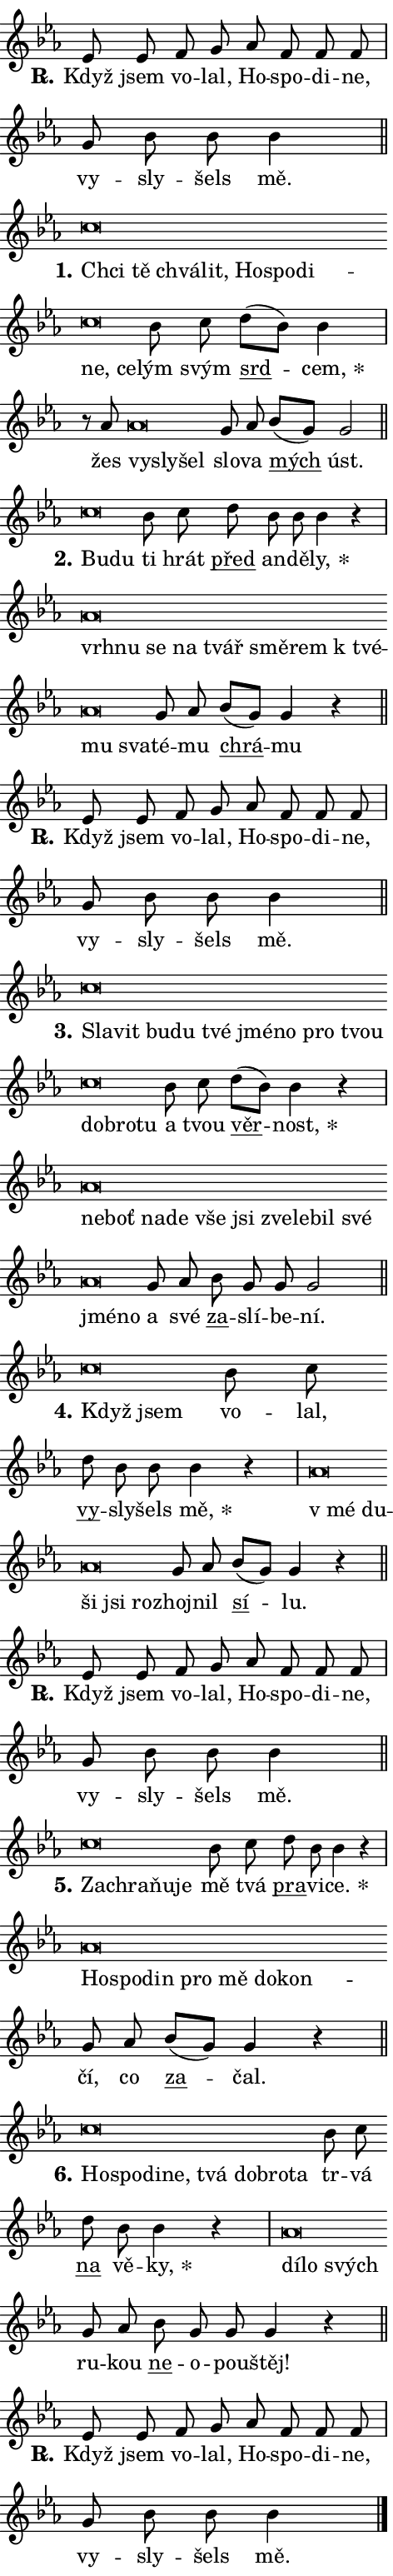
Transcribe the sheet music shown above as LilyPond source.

\version "2.24.0"
\header { tagline = "" }
\paper {
  indent = 0\cm
  top-margin = 0\cm
  right-margin = 0.13\cm % to fit lyric hyphens
  bottom-margin = 0\cm
  left-margin = 0\cm
  paper-width = 8\cm
  page-breaking = #ly:one-page-breaking
  system-system-spacing.basic-distance = #11
  score-system-spacing.basic-distance = #11
  ragged-last = ##f
}


%% Author: Thomas Morley
%% https://lists.gnu.org/archive/html/lilypond-user/2020-05/msg00002.html
#(define (line-position grob)
"Returns position of @var[grob} in current system:
   @code{'start}, if at first time-step
   @code{'end}, if at last time-step
   @code{'middle} otherwise
"
  (let* ((col (ly:item-get-column grob))
         (ln (ly:grob-object col 'left-neighbor))
         (rn (ly:grob-object col 'right-neighbor))
         (col-to-check-left (if (ly:grob? ln) ln col))
         (col-to-check-right (if (ly:grob? rn) rn col))
         (break-dir-left
           (and
             (ly:grob-property col-to-check-left 'non-musical #f)
             (ly:item-break-dir col-to-check-left)))
         (break-dir-right
           (and
             (ly:grob-property col-to-check-right 'non-musical #f)
             (ly:item-break-dir col-to-check-right))))
        (cond ((eqv? 1 break-dir-left) 'start)
              ((eqv? -1 break-dir-right) 'end)
              (else 'middle))))

#(define (tranparent-at-line-position vctor)
  (lambda (grob)
  "Relying on @code{line-position} select the relevant enry from @var{vctor}.
Used to determine transparency,"
    (case (line-position grob)
      ((end) (not (vector-ref vctor 0)))
      ((middle) (not (vector-ref vctor 1)))
      ((start) (not (vector-ref vctor 2))))))

noteHeadBreakVisibility =
#(define-music-function (break-visibility)(vector?)
"Makes @code{NoteHead}s transparent relying on @var{break-visibility}"
#{
  \override NoteHead.transparent =
    #(tranparent-at-line-position break-visibility)
#})

#(define delete-ledgers-for-transparent-note-heads
  (lambda (grob)
    "Reads whether a @code{NoteHead} is transparent.
If so this @code{NoteHead} is removed from @code{'note-heads} from
@var{grob}, which is supposed to be @code{LedgerLineSpanner}.
As a result ledgers are not printed for this @code{NoteHead}"
    (let* ((nhds-array (ly:grob-object grob 'note-heads))
           (nhds-list
             (if (ly:grob-array? nhds-array)
                 (ly:grob-array->list nhds-array)
                 '()))
           ;; Relies on the transparent-property being done before
           ;; Staff.LedgerLineSpanner.after-line-breaking is executed.
           ;; This is fragile ...
           (to-keep
             (remove
               (lambda (nhd)
                 (ly:grob-property nhd 'transparent #f))
               nhds-list)))
      ;; TODO find a better method to iterate over grob-arrays, similiar
      ;; to filter/remove etc for lists
      ;; For now rebuilt from scratch
      (set! (ly:grob-object grob 'note-heads)  '())
      (for-each
        (lambda (nhd)
          (ly:pointer-group-interface::add-grob grob 'note-heads nhd))
        to-keep))))

squashNotes = {
  \override NoteHead.X-extent = #'(-0.2 . 0.2)
  \override NoteHead.Y-extent = #'(-0.75 . 0)
  \override NoteHead.stencil =
    #(lambda (grob)
       (let ((pos (ly:grob-property grob 'staff-position)))
         (begin
           (if (< pos -7) (display "ERROR: Lower brevis then expected\n") (display ""))
           (if (<= pos -6) ly:text-interface::print ly:note-head::print))))
}
unSquashNotes = {
  \revert NoteHead.X-extent
  \revert NoteHead.Y-extent
  \revert NoteHead.stencil
}

hideNotes = \noteHeadBreakVisibility #begin-of-line-visible
unHideNotes = \noteHeadBreakVisibility #all-visible

% work-around for resetting accidentals
% https://lilypond.org/doc/v2.23/Documentation/notation/displaying-rhythms#unmetered-music
cadenzaMeasure = {
  \cadenzaOff
  \partial 1024 s1024
  \cadenzaOn
}

#(define-markup-command (accent layout props text) (markup?)
  "Underline accented syllable"
  (interpret-markup layout props
    #{\markup \override #'(offset . 4.3) \underline { #text }#}))

responsum = \markup \concat {
  "R" \hspace #-1.05 \path #0.1 #'((moveto 0 0.07) (lineto 0.9 0.8)) \hspace #0.05 "."
}

spaceSize = #0.6828661417322834 % exact space size for TeX Gyre Schola

\layout {
  \context {
    \Staff
    \remove "Time_signature_engraver"
    \override LedgerLineSpanner.after-line-breaking = #delete-ledgers-for-transparent-note-heads
  }
  \context {
    \Lyrics {
      \override LyricSpace.minimum-distance = \spaceSize
      \override LyricText.font-name = #"TeX Gyre Schola"
      \override LyricText.font-size = 1
      \override StanzaNumber.font-name = #"TeX Gyre Schola Bold"
      \override StanzaNumber.font-size = 1
    }
  }
  \context {
    \Score 
    \override NoteHead.text =
      #(lambda (grob) 
        (let ((pos (ly:grob-property grob 'staff-position)))
          #{\markup {
            \combine
              \halign #-0.55 \raise #(if (= pos -6) 0 0.5) \override #'(thickness . 2) \draw-line #'(3.2 . 0)
              \musicglyph "noteheads.sM1"
          }#}))
  }
}

% magnetic-lyrics.ily
%
%   written by
%     Jean Abou Samra <jean@abou-samra.fr>
%     Werner Lemberg <wl@gnu.org>
%
%   adapted by
%     Jiri Hon <jiri.hon@gmail.com>
%
% Version 2022-Apr-15

% https://www.mail-archive.com/lilypond-user@gnu.org/msg149350.html

#(define (Left_hyphen_pointer_engraver context)
   "Collect syllable-hyphen-syllable occurrences in lyrics and store
them in properties.  This engraver only looks to the left.  For
example, if the lyrics input is @code{foo -- bar}, it does the
following.

@itemize @bullet
@item
Set the @code{text} property of the @code{LyricHyphen} grob between
@q{foo} and @q{bar} to @code{foo}.

@item
Set the @code{left-hyphen} property of the @code{LyricText} grob with
text @q{foo} to the @code{LyricHyphen} grob between @q{foo} and
@q{bar}.
@end itemize

Use this auxiliary engraver in combination with the
@code{lyric-@/text::@/apply-@/magnetic-@/offset!} hook."
   (let ((hyphen #f)
         (text #f))
     (make-engraver
      (acknowledgers
       ((lyric-syllable-interface engraver grob source-engraver)
        (set! text grob)))
      (end-acknowledgers
       ((lyric-hyphen-interface engraver grob source-engraver)
        ;(when (not (grob::has-interface grob 'lyric-space-interface))
          (set! hyphen grob)));)
      ((stop-translation-timestep engraver)
       (when (and text hyphen)
         (ly:grob-set-object! text 'left-hyphen hyphen))
       (set! text #f)
       (set! hyphen #f)))))

#(define (lyric-text::apply-magnetic-offset! grob)
   "If the space between two syllables is less than the value in
property @code{LyricText@/.details@/.squash-threshold}, move the right
syllable to the left so that it gets concatenated with the left
syllable.

Use this function as a hook for
@code{LyricText@/.after-@/line-@/breaking} if the
@code{Left_@/hyphen_@/pointer_@/engraver} is active."
   (let ((hyphen (ly:grob-object grob 'left-hyphen #f)))
     (when hyphen
       (let ((left-text (ly:spanner-bound hyphen LEFT)))
         (when (grob::has-interface left-text 'lyric-syllable-interface)
           (let* ((common (ly:grob-common-refpoint grob left-text X))
                  (this-x-ext (ly:grob-extent grob common X))
                  (left-x-ext
                   (begin
                     ;; Trigger magnetism for left-text.
                     (ly:grob-property left-text 'after-line-breaking)
                     (ly:grob-extent left-text common X)))
                  ;; `delta` is the gap width between two syllables.
                  (delta (- (interval-start this-x-ext)
                            (interval-end left-x-ext)))
                  (details (ly:grob-property grob 'details))
                  (threshold (assoc-get 'squash-threshold details 0.2)))
             (when (< delta threshold)
               (let* (;; We have to manipulate the input text so that
                      ;; ligatures crossing syllable boundaries are not
                      ;; disabled.  For languages based on the Latin
                      ;; script this is essentially a beautification.
                      ;; However, for non-Western scripts it can be a
                      ;; necessity.
                      (lt (ly:grob-property left-text 'text))
                      (rt (ly:grob-property grob 'text))
                      (is-space (grob::has-interface hyphen 'lyric-space-interface))
                      (space (if is-space " " ""))
                      (extra-delta (if is-space spaceSize 0))
                      ;; Append new syllable.
                      (ltrt-space (if (and (string? lt) (string? rt))
                                (string-append lt space rt)
                                (make-concat-markup (list lt space rt))))
                      ;; Right-align `ltrt` to the right side.
                      (ltrt-space-markup (grob-interpret-markup
                               grob
                               (make-translate-markup
                                (cons (interval-length this-x-ext) 0)
                                (make-right-align-markup ltrt-space)))))
                 (begin
                   ;; Don't print `left-text`.
                   (ly:grob-set-property! left-text 'stencil #f)
                   ;; Set text and stencil (which holds all collected
                   ;; syllables so far) and shift it to the left.
                   (ly:grob-set-property! grob 'text ltrt-space)
                   (ly:grob-set-property! grob 'stencil ltrt-space-markup)
                   (ly:grob-translate-axis! grob (- (- delta extra-delta)) X))))))))))


#(define (lyric-hyphen::displace-bounds-first grob)
   ;; Make very sure this callback isn't triggered too early.
   (let ((left (ly:spanner-bound grob LEFT))
         (right (ly:spanner-bound grob RIGHT)))
     (ly:grob-property left 'after-line-breaking)
     (ly:grob-property right 'after-line-breaking)
     (ly:lyric-hyphen::print grob)))

squashThreshold = #0.4

\layout {
  \context {
    \Lyrics
    \consists #Left_hyphen_pointer_engraver
    \override LyricText.after-line-breaking =
      #lyric-text::apply-magnetic-offset!
    \override LyricHyphen.stencil = #lyric-hyphen::displace-bounds-first
    \override LyricText.details.squash-threshold = \squashThreshold
    \override LyricHyphen.minimum-distance = 0
    \override LyricHyphen.minimum-length = \squashThreshold
  }
}

squashText = \override LyricText.details.squash-threshold = 9999
unSquashText = \override LyricText.details.squash-threshold = \squashThreshold

leftText = \override LyricText.self-alignment-X = #LEFT
unLeftText = \revert LyricText.self-alignment-X

starOffset = #(lambda (grob) 
                (let ((x_offset (ly:self-alignment-interface::aligned-on-x-parent grob)))
                  (if (= x_offset 0) 0 (+ x_offset 1.2))))

star = #(define-music-function (syllable)(string?)
"Append star separator at the end of a syllable"
#{
  \once \override LyricText.X-offset = #starOffset
  \lyricmode { \markup {
    #syllable
    \override #'((font-name . "TeX Gyre Schola Bold")) \hspace #0.2 \lower #0.65 \larger "*"
  } }
#})

starAccent = #(define-music-function (syllable)(string?)
"Append star separator at the end of a syllable and make accent"
#{
  \once \override LyricText.X-offset = #starOffset
  \lyricmode { \markup {
    \accent #syllable
    \override #'((font-name . "TeX Gyre Schola Bold")) \hspace #0.2 \lower #0.65 \larger "*"
  } }
#})

breath = #(define-music-function (syllable)(string?)
"Append breathing indicator at the end of a syllable"
#{
  \lyricmode { \markup { #syllable "+" } }
#})

optionalBreath = #(define-music-function (syllable)(string?)
"Append optional breathing indicator at the end of a syllable"
#{
  \lyricmode { \markup { #syllable "(+)" } }
#})


\score {
    <<
        \new Voice = "melody" { \cadenzaOn \key es \major \relative { es'8 es f g \bar "" as f f f \cadenzaMeasure \bar "|" g bes bes bes4 \cadenzaMeasure \bar "||" \break } }
        \new Lyrics \lyricsto "melody" { \lyricmode { \set stanza = \responsum
Když jsem vo -- lal, Ho -- spo -- di -- ne, vy -- sly -- šels mě. } }
    >>
    \layout {}
}

\score {
    <<
        \new Voice = "melody" { \cadenzaOn \key es \major \relative { \squashNotes c''\breve*1/16 \hideNotes \breve*1/16 \bar "" \breve*1/16 \bar "" \breve*1/16 \bar "" \breve*1/16 \bar "" \breve*1/16 \bar "" \breve*1/16 \bar "" \breve*1/16 \breve*1/16 \bar "" \unHideNotes \unSquashNotes bes8 c \bar "" d[( bes)] bes4 \cadenzaMeasure \bar "|" r8 as \squashNotes as\breve*1/16 \hideNotes \breve*1/16 \breve*1/16 \bar "" \unHideNotes \unSquashNotes g8 as \bar "" bes[( g)] g2 \cadenzaMeasure \bar "||" \break } }
        \new Lyrics \lyricsto "melody" { \lyricmode { \set stanza = "1."
\leftText Chci \squashText tě chvá -- lit, Ho -- spo -- di -- ne, ce -- \unLeftText \unSquashText lým svým \markup \accent srd -- \star cem, žes \leftText vy -- \squashText sly -- šel \unLeftText \unSquashText slo -- va \markup \accent mých úst. } }
    >>
    \layout {}
}

\score {
    <<
        \new Voice = "melody" { \cadenzaOn \key es \major \relative { \squashNotes c''\breve*1/16 \hideNotes \breve*1/16 \bar "" \unHideNotes \unSquashNotes bes8 c \bar "" d bes bes bes4 r \cadenzaMeasure \bar "|" \squashNotes as\breve*1/16 \hideNotes \breve*1/16 \bar "" \breve*1/16 \bar "" \breve*1/16 \bar "" \breve*1/16 \bar "" \breve*1/16 \bar "" \breve*1/16 \bar "" \breve*1/16 \bar "" \breve*1/16 \breve*1/16 \bar "" \unHideNotes \unSquashNotes g8 as \bar "" bes[( g)] g4 r \cadenzaMeasure \bar "||" \break } }
        \new Lyrics \lyricsto "melody" { \lyricmode { \set stanza = "2."
\leftText Bu -- \squashText du \unLeftText \unSquashText ti hrát \markup \accent před an -- dě -- \star ly, \leftText vrh -- \squashText nu se na tvář smě -- rem "k tvé" -- mu sva -- \unLeftText \unSquashText té -- mu \markup \accent chrá -- mu } }
    >>
    \layout {}
}

\score {
    <<
        \new Voice = "melody" { \cadenzaOn \key es \major \relative { es'8 es f g \bar "" as f f f \cadenzaMeasure \bar "|" g bes bes bes4 \cadenzaMeasure \bar "||" \break } }
        \new Lyrics \lyricsto "melody" { \lyricmode { \set stanza = \responsum
Když jsem vo -- lal, Ho -- spo -- di -- ne, vy -- sly -- šels mě. } }
    >>
    \layout {}
}

\score {
    <<
        \new Voice = "melody" { \cadenzaOn \key es \major \relative { \squashNotes c''\breve*1/16 \hideNotes \breve*1/16 \bar "" \breve*1/16 \bar "" \breve*1/16 \bar "" \breve*1/16 \bar "" \breve*1/16 \bar "" \breve*1/16 \bar "" \breve*1/16 \bar "" \breve*1/16 \bar "" \breve*1/16 \bar "" \breve*1/16 \breve*1/16 \bar "" \unHideNotes \unSquashNotes bes8 c \bar "" d[( bes)] bes4 r \cadenzaMeasure \bar "|" \squashNotes as\breve*1/16 \hideNotes \breve*1/16 \bar "" \breve*1/16 \bar "" \breve*1/16 \bar "" \breve*1/16 \bar "" \breve*1/16 \bar "" \breve*1/16 \bar "" \breve*1/16 \bar "" \breve*1/16 \bar "" \breve*1/16 \bar "" \breve*1/16 \breve*1/16 \bar "" \unHideNotes \unSquashNotes g8 as \bar "" bes g g g2 \cadenzaMeasure \bar "||" \break } }
        \new Lyrics \lyricsto "melody" { \lyricmode { \set stanza = "3."
\leftText Sla -- \squashText vit bu -- du tvé jmé -- no pro tvou dob -- ro -- tu \unLeftText \unSquashText a tvou \markup \accent věr -- \star nost, \leftText ne -- \squashText boť na -- de vše jsi zve -- le -- bil své jmé -- no \unLeftText \unSquashText a své \markup \accent za -- slí -- be -- ní. } }
    >>
    \layout {}
}

\score {
    <<
        \new Voice = "melody" { \cadenzaOn \key es \major \relative { \squashNotes c''\breve*1/16 \hideNotes \breve*1/16 \bar "" \unHideNotes \unSquashNotes bes8 c \bar "" d bes bes bes4 r \cadenzaMeasure \bar "|" \squashNotes as\breve*1/16 \hideNotes \breve*1/16 \bar "" \breve*1/16 \bar "" \breve*1/16 \breve*1/16 \bar "" \unHideNotes \unSquashNotes g8 as \bar "" bes[( g)] g4 r \cadenzaMeasure \bar "||" \break } }
        \new Lyrics \lyricsto "melody" { \lyricmode { \set stanza = "4."
\leftText Když \squashText jsem \unLeftText \unSquashText vo -- lal, \markup \accent vy -- sly -- šels \star mě, \leftText "v mé" \squashText du -- ši jsi roz -- \unLeftText \unSquashText hoj -- nil \markup \accent sí -- lu. } }
    >>
    \layout {}
}

\score {
    <<
        \new Voice = "melody" { \cadenzaOn \key es \major \relative { es'8 es f g \bar "" as f f f \cadenzaMeasure \bar "|" g bes bes bes4 \cadenzaMeasure \bar "||" \break } }
        \new Lyrics \lyricsto "melody" { \lyricmode { \set stanza = \responsum
Když jsem vo -- lal, Ho -- spo -- di -- ne, vy -- sly -- šels mě. } }
    >>
    \layout {}
}

\score {
    <<
        \new Voice = "melody" { \cadenzaOn \key es \major \relative { \squashNotes c''\breve*1/16 \hideNotes \breve*1/16 \bar "" \breve*1/16 \breve*1/16 \bar "" \unHideNotes \unSquashNotes bes8 c \bar "" d bes bes4 r \cadenzaMeasure \bar "|" \squashNotes as\breve*1/16 \hideNotes \breve*1/16 \bar "" \breve*1/16 \bar "" \breve*1/16 \bar "" \breve*1/16 \bar "" \breve*1/16 \breve*1/16 \bar "" \unHideNotes \unSquashNotes g8 as \bar "" bes[( g)] g4 r \cadenzaMeasure \bar "||" \break } }
        \new Lyrics \lyricsto "melody" { \lyricmode { \set stanza = "5."
\leftText Za -- \squashText chra -- ňu -- je \unLeftText \unSquashText mě tvá \markup \accent pra -- vi -- \star ce. \leftText Ho -- \squashText spo -- din pro mě do -- kon -- \unLeftText \unSquashText čí, co \markup \accent za -- čal. } }
    >>
    \layout {}
}

\score {
    <<
        \new Voice = "melody" { \cadenzaOn \key es \major \relative { \squashNotes c''\breve*1/16 \hideNotes \breve*1/16 \bar "" \breve*1/16 \bar "" \breve*1/16 \bar "" \breve*1/16 \bar "" \breve*1/16 \bar "" \breve*1/16 \breve*1/16 \bar "" \unHideNotes \unSquashNotes bes8 c \bar "" d bes bes4 r \cadenzaMeasure \bar "|" \squashNotes as\breve*1/16 \hideNotes \breve*1/16 \breve*1/16 \bar "" \unHideNotes \unSquashNotes g8 as \bar "" bes g g g4 r \cadenzaMeasure \bar "||" \break } }
        \new Lyrics \lyricsto "melody" { \lyricmode { \set stanza = "6."
\leftText Ho -- \squashText spo -- di -- ne, tvá dob -- ro -- ta \unLeftText \unSquashText tr -- vá \markup \accent na vě -- \star ky, \leftText dí -- \squashText lo svých \unLeftText \unSquashText ru -- kou \markup \accent ne -- o -- pou -- štěj! } }
    >>
    \layout {}
}

\score {
    <<
        \new Voice = "melody" { \cadenzaOn \key es \major \relative { es'8 es f g \bar "" as f f f \cadenzaMeasure \bar "|" g bes bes bes4 \cadenzaMeasure \bar "||" \break } \bar "|." }
        \new Lyrics \lyricsto "melody" { \lyricmode { \set stanza = \responsum
Když jsem vo -- lal, Ho -- spo -- di -- ne, vy -- sly -- šels mě. } }
    >>
    \layout {}
}
